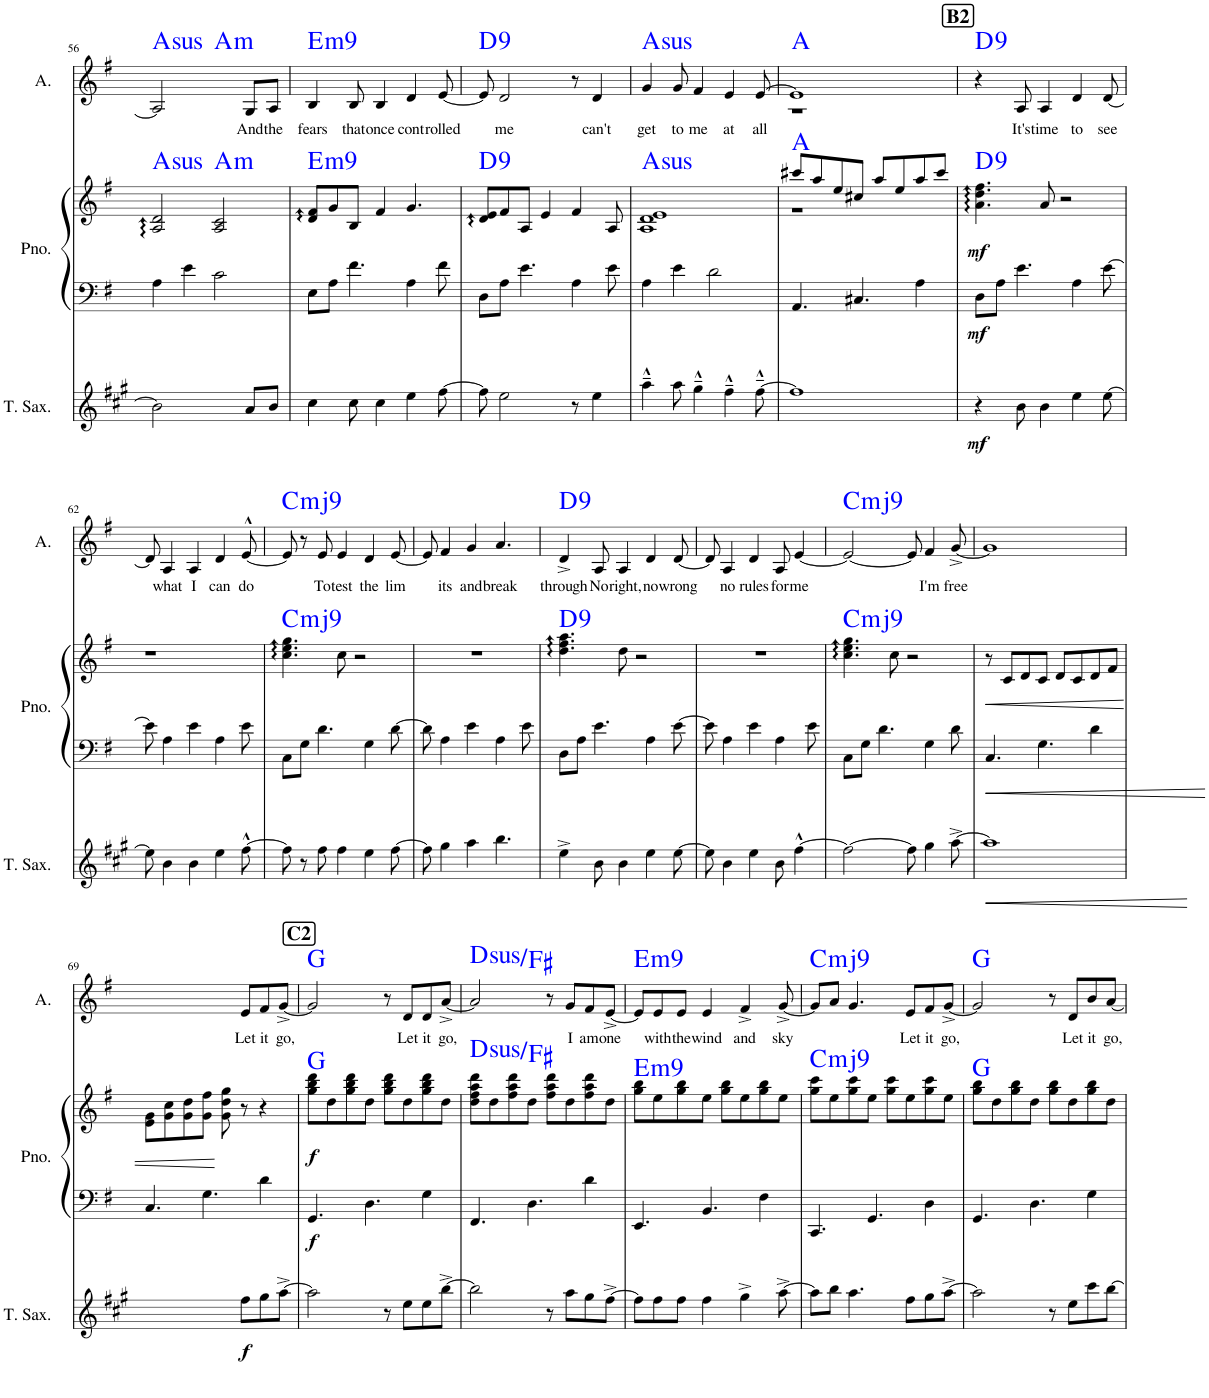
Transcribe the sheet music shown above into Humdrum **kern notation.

**kern	**dynam	**kern	**kern	**dynam	**harte	**kern	**text	**harte
*part3	*part3	*part2	*part2	*part2	*part2	*part1	*part1	*part1
*staff4	*staff4	*staff3	*staff2	*staff2/3	*	*staff1	*staff1	*
*I"Tenor Saxophone	*	*I"Piano	*	*	*	*I"Alto	*	*
*I'T. Sax.	*	*I'Pno.	*	*	*	*I'A.	*	*
!!LO:PB:g=z
*clefG2	*	*clefF4	*clefG2	*	*	*clefG2	*	*
*Trd8c14	*	*	*	*	*	*	*	*
*k[f#c#g#]	*	*k[f#]	*k[f#]	*	*	*k[f#]	*	*
*M4/4	*	*M4/4	*M4/4	*	*	*M4/4	*	*
=56	=56	=56	=56	=56	=56	=56	=56	=56
!	!	!	!	!	!LO:H:kt=sus	!	!	!LO:H:kt=sus
2b\]	.	4A\	2A/ 2d/	.	A:sus4	2A/]	.	A:sus4
.	.	4e\	.	.	.	.	.	.
!	!	!	!	!	!LO:H:kt=m	!	!	!LO:H:kt=m
4ryy	.	2c\	2A/ 2c/	.	A:min	4ryy	.	A:min
!	!	!	!	!	!	!	!LO:LY:b	!
8a/L	.	.	.	.	.	8G/L	And	.
!	!	!	!	!	!	!	!LO:LY:b	!
8b/J	.	.	.	.	.	8A/J	the	.
=57	=57	=57	=57	=57	=57	=57	=57	=57
!	!	!	!	!	!LO:H:kt=m9	!	!LO:LY:b	!LO:H:kt=m9
4cc#\	.	8E\L	8d/ 8f#/L	.	E:min9	4B/	fears	E:min9
.	.	8A\J	8g/	.	.	.	.	.
!	!	!	!	!	!	!	!LO:LY:b	!
8cc#\	.	4.f#\	8B/J	.	.	8B/	that	.
!	!	!	!	!	!	!	!LO:LY:b	!
4cc#\	.	.	4f#/	.	.	4B/	once	.
!	!	!	!	!	!	!	!LO:LY:b	!
4ee\	.	4A\	4.g/	.	.	4d/	cont-	.
!	!	!	!	!	!	!	!LO:LY:b	!
[8ff#\	.	8f#\	.	.	.	[8e/	-rolled	.
=58	=58	=58	=58	=58	=58	=58	=58	=58
!	!	!	!	!	!LO:H:kt=9	!	!	!LO:H:kt=9
8ff#\]	.	8D\L	8d/ 8e/L	.	D:9	8e/]	.	D:9
!	!	!	!	!	!	!	!LO:LY:b	!
2ee\	.	8A\J	8f#/	.	.	2d/	me	.
.	.	4.e\	8A/J	.	.	.	.	.
.	.	.	4e/	.	.	.	.	.
8r	.	4A\	4f#/	.	.	8r	.	.
!	!	!	!	!	!	!	!LO:LY:b	!
4ee\	.	.	.	.	.	4d/	can't	.
.	.	8e\	8A/	.	.	.	.	.
=59	=59	=59	=59	=59	=59	=59	=59	=59
!	!	!	!	!	!LO:H:kt=sus	!	!LO:LY:b	!LO:H:kt=sus
4aa~^^\	.	4A\	1A 1d 1e	.	A:sus4	4g/	get	A:sus4
!	!	!	!	!	!	!	!LO:LY:b	!
8aa\	.	4e\	.	.	.	8g/	to	.
!	!	!	!	!	!	!	!LO:LY:b	!
4gg#~^^\	.	.	.	.	.	4f#/	me	.
.	.	2d\	.	.	.	.	.	.
!	!	!	!	!	!	!	!LO:LY:b	!
4ff#~^^\	.	.	.	.	.	4e/	at	.
!	!	!	!	!	!	!	!LO:LY:b	!
[8ff#~^^\	.	.	.	.	.	[8e/	all	.
=60	=60	=60	=60	=60	=60	=60	=60	=60
*	*	*	*^	*	*	*^	*	*
1ff#]	.	4.AA/	8ccc#X/L	1r	.	A:maj	1e]	1r	.	A:maj
.	.	.	8aa/	.	.	.	.	.	.	.
.	.	.	8ee/	.	.	.	.	.	.	.
.	.	4.C#X/	8cc#X/J	.	.	.	.	.	.	.
.	.	.	8aa/L	.	.	.	.	.	.	.
.	.	.	8ee/	.	.	.	.	.	.	.
.	.	4A\	8aa/	.	.	.	.	.	.	.
.	.	.	8ccc#/J	.	.	.	.	.	.	.
*	*	*	*v	*v	*	*	*	*	*	*
*	*	*	*	*	*	*v	*v	*	*
!!LO:REH:place=s1:a:B:cj:fs=14:t=B2
=61	=61	=61	=61	=61	=61	=61	=61	=61
!	!LO:DY:b	!	!	!LO:DY:b=2	!	!	!	!
!	!	!	!	!LO:DY:n=1:b	!LO:H:kt=9	!	!	!LO:H:kt=9
4r	mf	8D\L	4.a\ 4.dd\ 4.ff#\	mf mf	D:9	4r	.	D:9
.	.	8A\J	.	.	.	.	.	.
!	!	!	!	!	!	!	!LO:LY:b	!
8b\	.	4.e\	.	.	.	8A/	It's	.
!	!	!	!	!	!	!	!LO:LY:b	!
4b\	.	.	8a/	.	.	4A/	time	.
.	.	.	2r	.	.	.	.	.
!	!	!	!	!	!	!	!LO:LY:b	!
4ee\	.	4A\	.	.	.	4d/	to	.
!	!	!	!	!	!	!	!LO:LY:b	!
[8ee\	.	[8e\	.	.	.	[8d/	see	.
!!LO:LB:g=z
=62	=62	=62	=62	=62	=62	=62	=62	=62
8ee\]	.	8e\]	1r	.	.	8d/]	.	.
!	!	!	!	!	!	!	!LO:LY:b	!
4b\	.	4A\	.	.	.	4A/	what	.
!	!	!	!	!	!	!	!LO:LY:b	!
4b\	.	4e\	.	.	.	4A/	I	.
!	!	!	!	!	!	!	!LO:LY:b	!
4ee\	.	4A\	.	.	.	4d/	can	.
!	!	!	!	!	!	!	!LO:LY:b	!
[8ff#^^\	.	8e\	.	.	.	[8e^^/	do	.
=63	=63	=63	=63	=63	=63	=63	=63	=63
!	!	!	!	!	!LO:H:kt=m	!	!	!LO:H:kt=m
8ff#\]	.	8C\L	4.cc\ 4.ee\ 4.gg\	.	C:min	8e/]	.	C:min
8r	.	8G\J	.	.	.	8r	.	.
!	!	!	!	!	!	!	!LO:LY:b	!
8ff#\	.	4.d\	.	.	.	8e/	To	.
!	!	!	!	!	!	!	!LO:LY:b	!
4ff#\	.	.	8cc\	.	.	4e/	test	.
.	.	.	2r	.	.	.	.	.
!	!	!	!	!	!	!	!LO:LY:b	!
4ee\	.	4G\	.	.	.	4d/	the	.
!	!	!	!	!	!	!	!LO:LY:b	!
[8ff#\	.	[8d\	.	.	.	[8e/	lim	.
=64	=64	=64	=64	=64	=64	=64	=64	=64
8ff#\]	.	8d\]	1r	.	.	8e/]	.	.
!	!	!	!	!	!	!	!LO:LY:b	!
4gg#\	.	4A\	.	.	.	4f#/	its	.
!	!	!	!	!	!	!	!LO:LY:b	!
4aa\	.	4e\	.	.	.	4g/	and	.
!	!	!	!	!	!	!	!LO:LY:b	!
4.bb\	.	4A\	.	.	.	4.a/	break	.
.	.	8e\	.	.	.	.	.	.
=65	=65	=65	=65	=65	=65	=65	=65	=65
!	!	!	!	!	!LO:H:kt=9	!	!LO:LY:b	!LO:H:kt=9
4ee^\	.	8D\L	4.dd\ 4.ff#\ 4.aa\	.	D:9	4d^/	through	D:9
.	.	8A\J	.	.	.	.	.	.
!	!	!	!	!	!	!	!LO:LY:b	!
8b\	.	4.e\	.	.	.	8A/	No	.
!	!	!	!	!	!	!	!LO:LY:b	!
4b\	.	.	8dd\	.	.	4A/	right,	.
.	.	.	2r	.	.	.	.	.
!	!	!	!	!	!	!	!LO:LY:b	!
4ee\	.	4A\	.	.	.	4d/	no	.
!	!	!	!	!	!	!	!LO:LY:b	!
[8ee\	.	[8e\	.	.	.	[8d/	wrong	.
=66	=66	=66	=66	=66	=66	=66	=66	=66
8ee\]	.	8e\]	1r	.	.	8d/]	.	.
!	!	!	!	!	!	!	!LO:LY:b	!
4b\	.	4A\	.	.	.	4A/	no	.
!	!	!	!	!	!	!	!LO:LY:b	!
4ee\	.	4e\	.	.	.	4d/	rules	.
!	!	!	!	!	!	!	!LO:LY:b	!
8b\	.	4A\	.	.	.	8A/	for	.
!	!	!	!	!	!	!	!LO:LY:b	!
[4ff#^^\	.	.	.	.	.	[4e/	me	.
.	.	8e\	.	.	.	.	.	.
=67	=67	=67	=67	=67	=67	=67	=67	=67
!	!	!	!	!	!LO:H:kt=m	!	!	!LO:H:kt=m
2ff#\_	.	8C\L	4.cc\ 4.ee\ 4.gg\	.	C:min	2e/_	.	C:min
.	.	8G\J	.	.	.	.	.	.
.	.	4.d\	.	.	.	.	.	.
.	.	.	8cc\	.	.	.	.	.
8ff#\]	.	.	2r	.	.	8e/]	.	.
!	!	!	!	!	!	!	!LO:LY:b	!
4gg#\	.	4G\	.	.	.	4f#/	I'm	.
!	!	!	!	!	!	!	!LO:LY:b	!
[8aa^\	.	8d\	.	.	.	[8g^/	free	.
=68	=68	=68	=68	=68	=68	=68	=68	=68
!	!LO:HP:b	!	!	!LO:HP:b	!	!	!	!
1aa]	<	4.C/	8r	<	.	1g]	.	.
.	.	.	8c/L	.	.	.	.	.
.	.	.	8d/	.	.	.	.	.
.	.	4.G\	8c/J	.	.	.	.	.
.	.	.	8d/L	.	.	.	.	.
.	.	.	8c/	.	.	.	.	.
.	.	4d\	8d/	.	.	.	.	.
.	.	.	8f#/J	.	.	.	.	.
.	[	.	.	.	.	.	.	.
!!LO:LB:g=z
=69	=69	=69	=69	=69	=69	=69	=69	=69
2ryy	.	4.C/	8e\ 8g\L	.	.	2ryy	.	.
.	.	.	8g\ 8cc\	.	.	.	.	.
.	.	.	8g\ 8dd\	.	.	.	.	.
.	.	4.G\	8g\ 8ff#\J	.	.	.	.	.
8ryy	.	.	8g\ 8dd\ 8gg\	[	.	8ryy	.	.
!	!LO:DY:b	!	!	!	!	!	!LO:LY:b	!
8ff#\L	f	.	8r	.	.	8e/L	Let	.
!	!	!	!	!	!	!	!LO:LY:b	!
8gg#\	.	4d\	4r	.	.	8f#/	it	.
!	!	!	!	!	!	!	!LO:LY:b	!
[8aa^\J	.	.	.	.	.	[8g^/J	go,	.
!!LO:REH:place=s1:a:B:cj:fs=14:t=C2
=70	=70	=70	=70	=70	=70	=70	=70	=70
!	!	!	!	!LO:DY:b=2	!	!	!	!
!	!	!	!	!LO:DY:n=1:b	!	!	!	!
2aa\]	.	4.GG/	8gg\ 8bb\ 8ddd\L	f f	G:maj	2g/]	.	G:maj
.	.	.	8dd\	.	.	.	.	.
.	.	.	8gg\ 8bb\ 8ddd\	.	.	.	.	.
.	.	4.D\	8dd\J	.	.	.	.	.
8r	.	.	8gg\ 8bb\ 8ddd\L	.	.	8r	.	.
!	!	!	!	!	!	!	!LO:LY:b	!
8ee\L	.	.	8dd\	.	.	8d/L	Let	.
!	!	!	!	!	!	!	!LO:LY:b	!
8ee\	.	4G\	8gg\ 8bb\ 8ddd\	.	.	8d/	it	.
!	!	!	!	!	!	!	!LO:LY:b	!
[8bb^\J	.	.	8dd\J	.	.	[8a^/J	go,	.
=71	=71	=71	=71	=71	=71	=71	=71	=71
!	!	!	!	!	!LO:H:kt=sus	!	!	!LO:H:kt=sus
2bb\]	.	4.FF#/	8dd\ 8ff#\ 8aa\ 8ddd\L	.	D:sus4/3	2a/]	.	D:sus4/3
.	.	.	8dd\	.	.	.	.	.
.	.	.	8ff#\ 8aa\ 8ddd\	.	.	.	.	.
.	.	4.D\	8dd\J	.	.	.	.	.
8r	.	.	8ff#\ 8aa\ 8ddd\L	.	.	8r	.	.
!	!	!	!	!	!	!	!LO:LY:b	!
8aa\L	.	.	8dd\	.	.	8g/L	I	.
!	!	!	!	!	!	!	!LO:LY:b	!
8gg#\	.	4d\	8ff#\ 8aa\ 8ddd\	.	.	8f#/	am	.
!	!	!	!	!	!	!	!LO:LY:b	!
[8ff#^\J	.	.	8dd\J	.	.	[8e^/J	one	.
=72	=72	=72	=72	=72	=72	=72	=72	=72
!	!	!	!	!	!LO:H:kt=m9	!	!	!LO:H:kt=m9
8ff#\L]	.	4.EE/	8gg\ 8bb\L	.	E:min9	8e/L]	.	E:min9
!	!	!	!	!	!	!	!LO:LY:b	!
8ff#\	.	.	8ee\	.	.	8e/	with	.
!	!	!	!	!	!	!	!LO:LY:b	!
8ff#\J	.	.	8gg\ 8bb\	.	.	8e/J	the	.
!	!	!	!	!	!	!	!LO:LY:b	!
4ff#\	.	4.BB/	8ee\J	.	.	4e/	wind	.
.	.	.	8gg\ 8bb\L	.	.	.	.	.
!	!	!	!	!	!	!	!LO:LY:b	!
4gg#^\	.	.	8ee\	.	.	4f#^/	and	.
.	.	4F#\	8gg\ 8bb\	.	.	.	.	.
!	!	!	!	!	!	!	!LO:LY:b	!
[8aa^\	.	.	8ee\J	.	.	[8g^/	sky	.
=73	=73	=73	=73	=73	=73	=73	=73	=73
!	!	!	!	!	!LO:H:kt=m	!	!	!LO:H:kt=m
8aa\L]	.	4.CC/	8gg\ 8ccc\L	.	C:min	8g/L]	.	C:min
8bb\J	.	.	8ee\	.	.	8a/J	.	.
4.aa\	.	.	8gg\ 8ccc\	.	.	4.g/	.	.
.	.	4.GG/	8ee\J	.	.	.	.	.
.	.	.	8gg\ 8ccc\L	.	.	.	.	.
!	!	!	!	!	!	!	!LO:LY:b	!
8ff#\L	.	.	8ee\	.	.	8e/L	Let	.
!	!	!	!	!	!	!	!LO:LY:b	!
8gg#\	.	4D\	8gg\ 8ccc\	.	.	8f#/	it	.
!	!	!	!	!	!	!	!LO:LY:b	!
[8aa^\J	.	.	8ee\J	.	.	[8g^/J	go,	.
=74	=74	=74	=74	=74	=74	=74	=74	=74
2aa\]	.	4.GG/	8gg\ 8bb\L	.	G:maj	2g/]	.	G:maj
.	.	.	8dd\	.	.	.	.	.
.	.	.	8gg\ 8bb\	.	.	.	.	.
.	.	4.D\	8dd\J	.	.	.	.	.
8r	.	.	8gg\ 8bb\L	.	.	8r	.	.
!	!	!	!	!	!	!	!LO:LY:b	!
8ee\L	.	.	8dd\	.	.	8d/L	Let	.
!	!	!	!	!	!	!	!LO:LY:b	!
8ccc#\	.	4G\	8gg\ 8bb\	.	.	8b/	it	.
!	!	!	!	!	!	!	!LO:LY:b	!
[8bb\J	.	.	8dd\J	.	.	[8a/J	go,	.
=	=	=	=	=	=	=	=	=
*-	*-	*-	*-	*-	*-	*-	*-	*-
